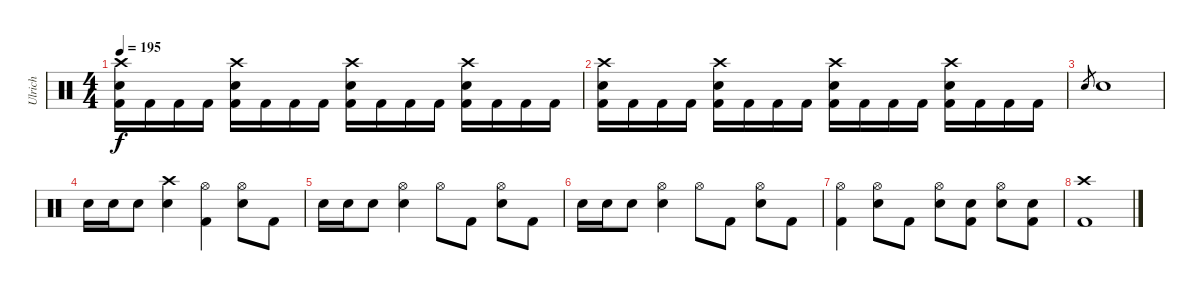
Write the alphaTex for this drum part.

\track ("Ulrich" "Ulrich") {instrument percussion}
\staff {score}
\articulation defaults
\ts (4 4)
\tempo 195
\clef neutral
\ks c
("Crash high (hit)" "Snare (hit) 2" "Kick (hit) 2").16{dy f} "Kick (hit) 2".16 "Kick (hit) 2".16 "Kick (hit) 2".16 ("Crash high (hit)" "Snare (hit) 2" "Kick (hit) 2").16 "Kick (hit) 2".16 "Kick (hit) 2".16 "Kick (hit) 2".16 ("Crash high (hit)" "Snare (hit) 2" "Kick (hit) 2").16 "Kick (hit) 2".16 "Kick (hit) 2".16 "Kick (hit) 2".16 ("Crash high (hit)" "Snare (hit) 2" "Kick (hit) 2").16 "Kick (hit) 2".16 "Kick (hit) 2".16 "Kick (hit) 2".16 |
("Crash high (hit)" "Snare (hit) 2" "Kick (hit) 2").16 "Kick (hit) 2".16 "Kick (hit) 2".16 "Kick (hit) 2".16 ("Crash high (hit)" "Snare (hit) 2" "Kick (hit) 2").16 "Kick (hit) 2".16 "Kick (hit) 2".16 "Kick (hit) 2".16 ("Crash high (hit)" "Snare (hit) 2" "Kick (hit) 2").16 "Kick (hit) 2".16 "Kick (hit) 2".16 "Kick (hit) 2".16 ("Crash high (hit)" "Snare (hit) 2" "Kick (hit) 2").16 "Kick (hit) 2".16 "Kick (hit) 2".16 "Kick (hit) 2".16 |
"Snare (hit) 2".8{gr} "Snare (hit) 2".1 |
"Snare (hit) 2".16 "Snare (hit) 2".16 "Snare (hit) 2".8 ("Crash high (hit)" "Snare (hit) 2").4 ("Hi-Hat (open)" "Kick (hit) 2").4 ("Hi-Hat (open)" "Snare (hit) 2").8 "Kick (hit) 2".8 |
"Snare (hit) 2".16 "Snare (hit) 2".16 "Snare (hit) 2".8 ("Hi-Hat (open)" "Snare (hit) 2").4 "Hi-Hat (open)".8 "Kick (hit) 2".8 ("Hi-Hat (open)" "Snare (hit) 2").8 "Kick (hit) 2".8 |
"Snare (hit) 2".16 "Snare (hit) 2".16 "Snare (hit) 2".8 ("Hi-Hat (open)" "Snare (hit) 2").4 "Hi-Hat (open)".8 "Kick (hit) 2".8 ("Hi-Hat (open)" "Snare (hit) 2").8 "Kick (hit) 2".8 |
("Hi-Hat (open)" "Kick (hit) 2").4 ("Hi-Hat (open)" "Snare (hit) 2").8 "Kick (hit) 2".8 ("Hi-Hat (open)" "Snare (hit) 2").8 ("Snare (hit) 2" "Kick (hit) 2").8 ("Hi-Hat (open)" "Snare (hit) 2").8 ("Snare (hit) 2" "Kick (hit) 2").8 |
("Crash high (hit)" "Kick (hit) 2").1
